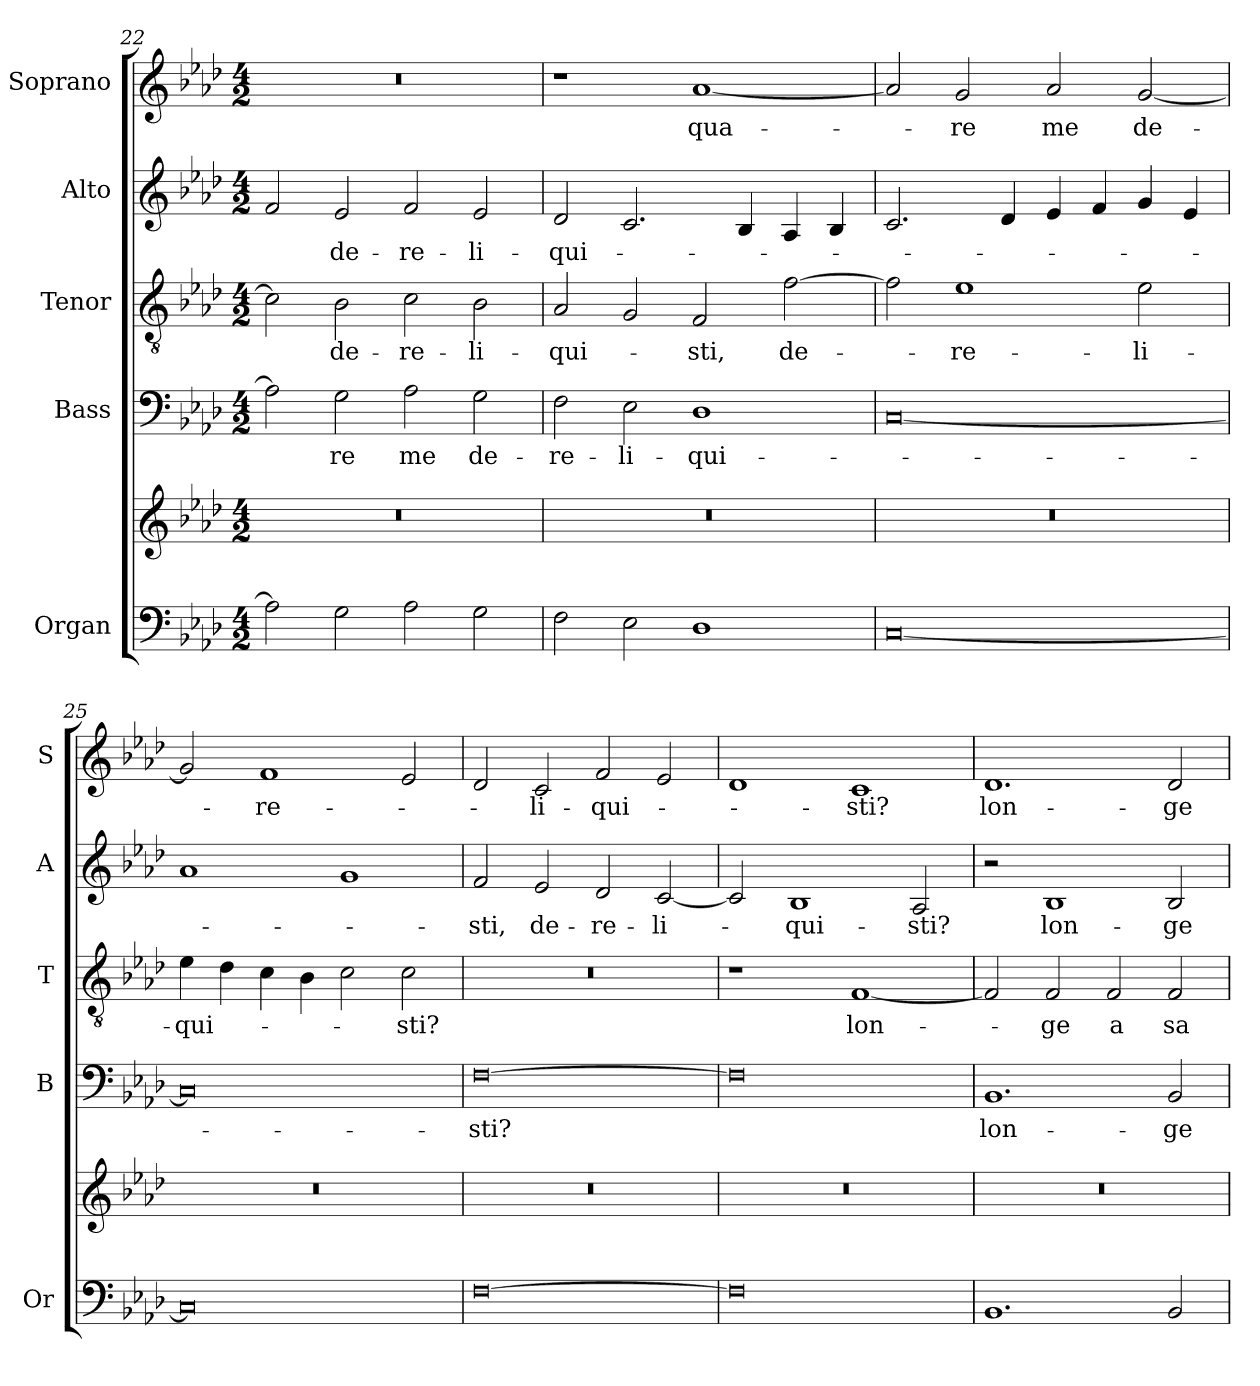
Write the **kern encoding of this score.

**kern	**kern	**kern	**text	**kern	**text	**kern	**text	**kern	**text
*part5	*part5	*part4	*part4	*part3	*part3	*part2	*part2	*part1	*part1
*staff6	*staff5	*staff4	*staff4	*staff3	*staff3	*staff2	*staff2	*staff1	*staff1
*I"Organ	*	*I"Bass	*	*I"Tenor	*	*I"Alto	*	*I"Soprano	*
*I'Or	*	*I'B	*	*I'T	*	*I'A	*	*I'S	*
*clefF4	*clefG2	*clefF4	*	*clefGv2	*	*clefG2	*	*clefG2	*
*k[b-e-a-d-]	*k[b-e-a-d-]	*k[b-e-a-d-]	*	*k[b-e-a-d-]	*	*k[b-e-a-d-]	*	*k[b-e-a-d-]	*
*A-:	*A-:	*A-:	*	*A-:	*	*A-:	*	*A-:	*
*M4/2	*M4/2	*M4/2	*	*M4/2	*	*M4/2	*	*M4/2	*
=22	=22	=22	=22	=22	=22	=22	=22	=22	=22
2A-\]	0r	2A-\]	.	2c\]	.	2f/	.	0r	.
!	!	!	!LO:LY:b	!	!LO:LY:b	!	!LO:LY:b	!	!
2G\	.	2G\	-re	2B-\	de-	2e-/	de-	.	.
!	!	!	!LO:LY:b	!	!LO:LY:b	!	!LO:LY:b	!	!
2A-\	.	2A-\	me	2c\	-re-	2f/	-re-	.	.
!	!	!	!LO:LY:b	!	!LO:LY:b	!	!LO:LY:b	!	!
2G\	.	2G\	de-	2B-\	-li-	2e-/	-li-	.	.
=23	=23	=23	=23	=23	=23	=23	=23	=23	=23
!	!	!	!LO:LY:b	!	!LO:LY:b	!	!LO:LY:b	!	!
2F\	0r	2F\	-re-	2A-/	-qui-	2d-/	-qui-	1r	.
!	!	!	!LO:LY:b	!	!	!	!	!	!
2E-\	.	2E-\	-li-	2G/	.	2.c/	.	.	.
!	!	!	!LO:LY:b	!	!LO:LY:b	!	!	!	!LO:LY:b
1D-	.	1D-	-qui-	2F/	-sti,	.	.	[1a-	qua-
.	.	.	.	.	.	4B-/	.	.	.
!	!	!	!	!	!LO:LY:b	!	!	!	!
.	.	.	.	[2f\	de-	4A-/	.	.	.
.	.	.	.	.	.	4B-/	.	.	.
=24	=24	=24	=24	=24	=24	=24	=24	=24	=24
[0C	0r	[0C	.	2f\]	.	2.c/	.	2a-/]	.
!	!	!	!	!	!LO:LY:b	!	!	!	!LO:LY:b
.	.	.	.	1e-	-re-	.	.	2g/	-re
.	.	.	.	.	.	4d-/	.	.	.
!	!	!	!	!	!	!	!	!	!LO:LY:b
.	.	.	.	.	.	4e-/	.	2a-/	me
.	.	.	.	.	.	4f/	.	.	.
!	!	!	!	!	!LO:LY:b	!	!	!	!LO:LY:b
.	.	.	.	2e-\	-li-	4g/	.	[2g/	de-
.	.	.	.	.	.	4e-/	.	.	.
=25	=25	=25	=25	=25	=25	=25	=25	=25	=25
!	!	!	!	!	!LO:LY:b	!	!	!	!
0C]	0r	0C]	.	4e-\	-qui-	1a-	.	2g/]	.
.	.	.	.	4d-\	.	.	.	.	.
!	!	!	!	!	!	!	!	!	!LO:LY:b
.	.	.	.	4c\	.	.	.	1f	-re-
.	.	.	.	4B-\	.	.	.	.	.
.	.	.	.	2c\	.	1g	.	.	.
!	!	!	!	!	!LO:LY:b	!	!	!	!
.	.	.	.	2c\	-sti?	.	.	2e-/	.
!!LO:PB:g=z
=26	=26	=26	=26	=26	=26	=26	=26	=26	=26
!	!	!	!LO:LY:b	!	!	!	!LO:LY:b	!	!
[0F	0r	[0F	-sti?	0r	.	2f/	-sti,	2d-/	.
!	!	!	!	!	!	!	!LO:LY:b	!	!LO:LY:b
.	.	.	.	.	.	2e-/	de-	2c/	-li-
!	!	!	!	!	!	!	!LO:LY:b	!	!LO:LY:b
.	.	.	.	.	.	2d-/	-re-	2f/	-qui-
!	!	!	!	!	!	!	!LO:LY:b	!	!
.	.	.	.	.	.	[2c/	-li-	2e-/	.
=27	=27	=27	=27	=27	=27	=27	=27	=27	=27
0F]	0r	0F]	.	1r	.	2c/]	.	1d-	.
!	!	!	!	!	!	!	!LO:LY:b	!	!
.	.	.	.	.	.	1B-	-qui-	.	.
!	!	!	!	!	!LO:LY:b	!	!	!	!LO:LY:b
.	.	.	.	[1F	lon-	.	.	1c	-sti?
!	!	!	!	!	!	!	!LO:LY:b	!	!
.	.	.	.	.	.	2A-/	-sti?	.	.
=28	=28	=28	=28	=28	=28	=28	=28	=28	=28
!	!	!	!LO:LY:b	!	!	!	!	!	!LO:LY:b
1.BB-	0r	1.BB-	lon-	2F/]	.	2r	.	1.d-	lon-
!	!	!	!	!	!LO:LY:b	!	!LO:LY:b	!	!
.	.	.	.	2F/	-ge	1B-	lon-	.	.
!	!	!	!	!	!LO:LY:b	!	!	!	!
.	.	.	.	2F/	a	.	.	.	.
!	!	!	!LO:LY:b	!	!LO:LY:b	!	!LO:LY:b	!	!LO:LY:b
2BB-/	.	2BB-/	-ge	2F/	sa-	2B-/	-ge	2d-/	-ge
=	=	=	=	=	=	=	=	=	=
*-	*-	*-	*-	*-	*-	*-	*-	*-	*-
